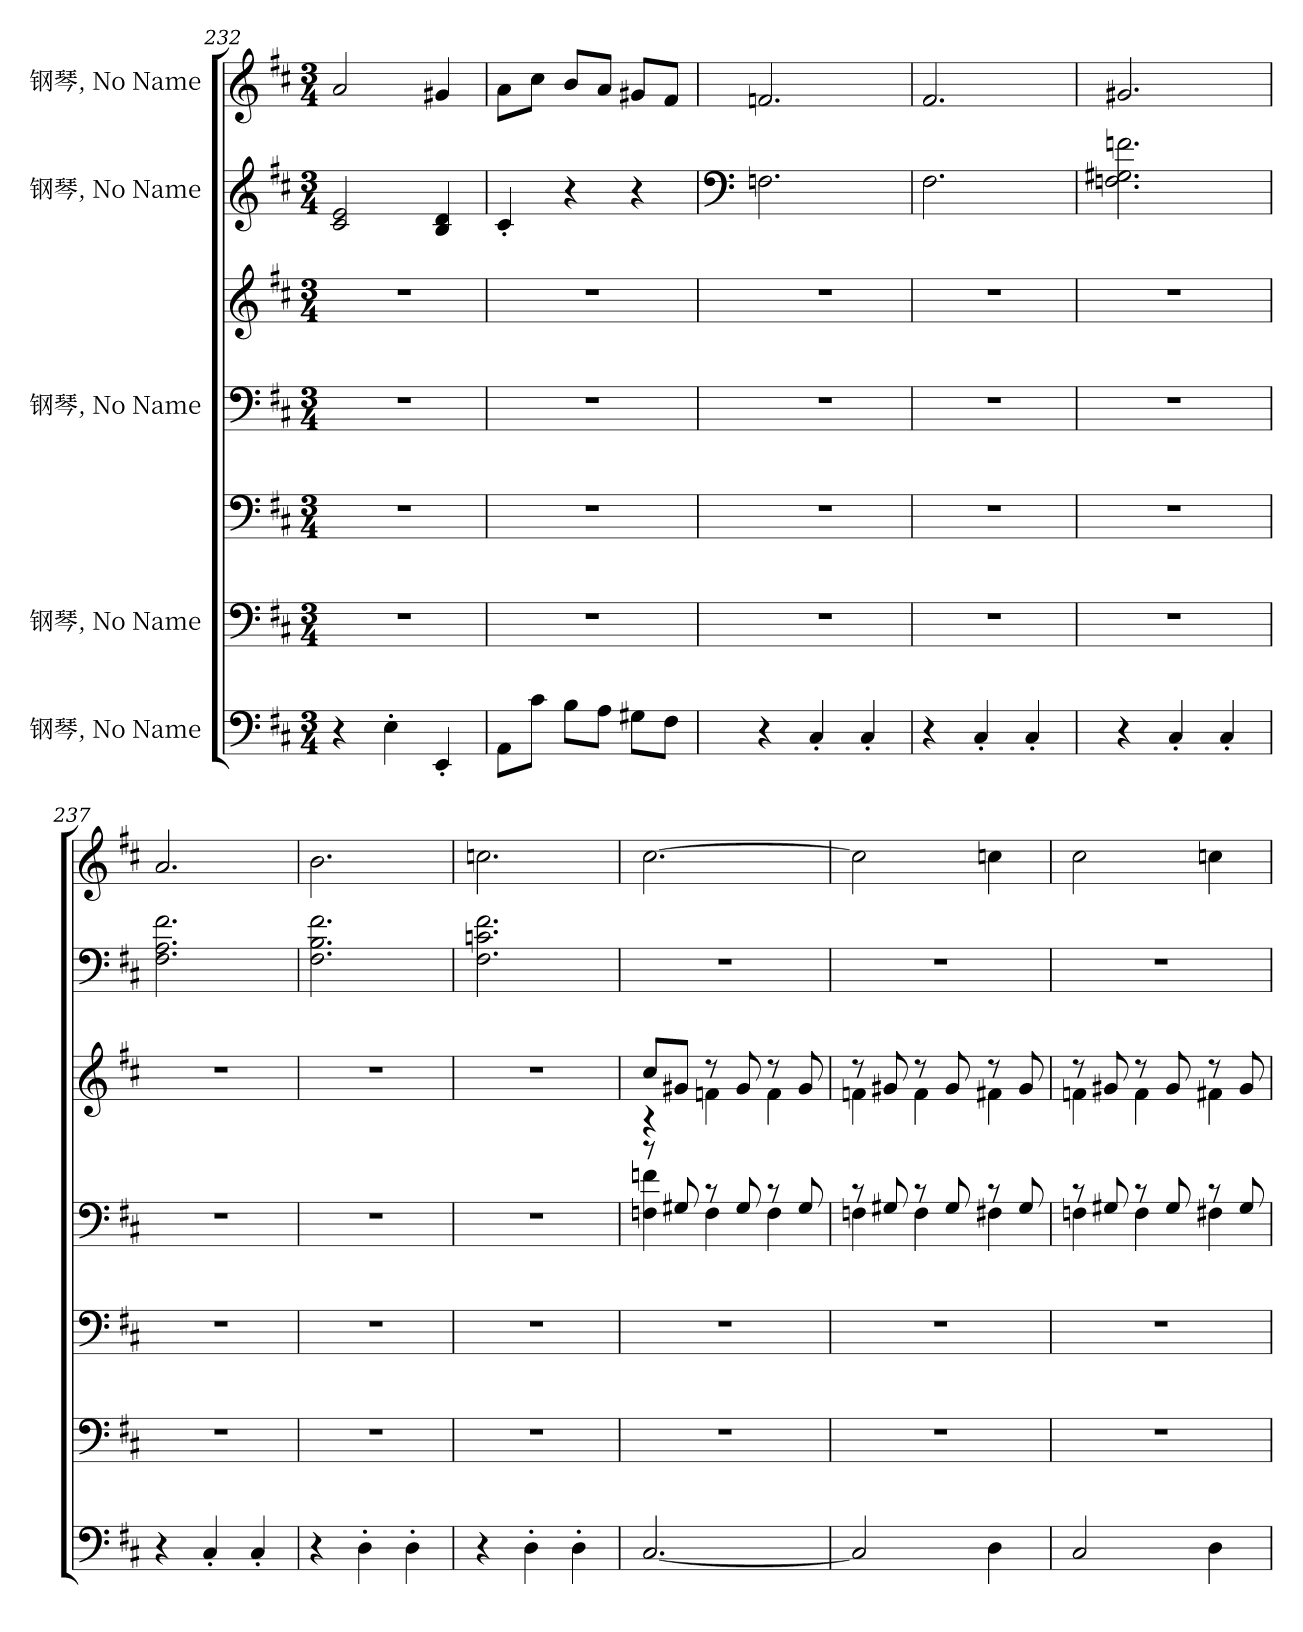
**kern	**kern	**kern	**kern	**kern	**kern	**kern
*part5	*part4	*part4	*part3	*part3	*part2	*part1
*staff7	*staff6	*staff5	*staff4	*staff3	*staff2	*staff1
*I"钢琴, No Name	*I"钢琴, No Name	*	*I"钢琴, No Name	*	*I"钢琴, No Name	*I"钢琴, No Name
*clefF4	*clefF4	*clefF4	*clefF4	*clefG2	*clefG2	*clefG2
*k[f#c#]	*k[f#c#]	*k[f#c#]	*k[f#c#]	*k[f#c#]	*k[f#c#]	*k[f#c#]
*M3/4	*M3/4	*M3/4	*M3/4	*M3/4	*M3/4	*M3/4
=232	=232	=232	=232	=232	=232	=232
4r	2.r	2.r	2.r	2.r	2c#/ 2e/	2a/
4E'\	.	.	.	.	.	.
4EE'/	.	.	.	.	4B/ 4d/	4g#X/
!!LO:PB:g=z
=233	=233	=233	=233	=233	=233	=233
*	*	*	*	*	*	*MM199
8AA\L	2.r	2.r	2.r	2.r	4c#'/	8a\L
8c#\J	.	.	.	.	.	8cc#\J
8B\L	.	.	.	.	4r	8b/L
8A\J	.	.	.	.	.	8a/J
8G#X\L	.	.	.	.	4r	8g#X/L
*	*	*	*	*	*	*MM190
8F#\J	.	.	.	.	.	8f#/J
=234	=234	=234	=234	=234	=234	=234
*	*	*	*	*	*clefF4	*
*	*	*	*	*	*	*MM199
4r	2.r	2.r	2.r	2.r	2.Fn\	2.fn/
4C#'/	.	.	.	.	.	.
4C#'/	.	.	.	.	.	.
=235	=235	=235	=235	=235	=235	=235
4r	2.r	2.r	2.r	2.r	2.F#\	2.f#/
4C#'/	.	.	.	.	.	.
4C#'/	.	.	.	.	.	.
=236	=236	=236	=236	=236	=236	=236
4r	2.r	2.r	2.r	2.r	2.Fn\ 2.G#X\ 2.fn\	2.g#X/
4C#'/	.	.	.	.	.	.
4C#'/	.	.	.	.	.	.
=237	=237	=237	=237	=237	=237	=237
4r	2.r	2.r	2.r	2.r	2.F#\ 2.A\ 2.f#\	2.a/
4C#'/	.	.	.	.	.	.
4C#'/	.	.	.	.	.	.
=238	=238	=238	=238	=238	=238	=238
4r	2.r	2.r	2.r	2.r	2.F#\ 2.B\ 2.f#\	2.b\
4D'\	.	.	.	.	.	.
4D'\	.	.	.	.	.	.
=239	=239	=239	=239	=239	=239	=239
4r	2.r	2.r	2.r	2.r	2.F#\ 2.cn\ 2.f#\	2.ccn\
4D'\	.	.	.	.	.	.
4D'\	.	.	.	.	.	.
!!LO:PB:g=z
=240	=240	=240	=240	=240	=240	=240
*	*	*	*^	*^	*	*
[2.C#/	2.r	2.r	8r	4Fn\ 4fn\	8cc#/L	4r	2.r	[2.cc#\
.	.	.	8G#X/	.	8g#X/J	.	.	.
.	.	.	8r	4F\	8r	4fn\	.	.
.	.	.	8G#/	.	8g#/	.	.	.
.	.	.	8r	4F\	8r	4f\	.	.
.	.	.	8G#/	.	8g#/	.	.	.
=241	=241	=241	=241	=241	=241	=241	=241	=241
2C#/]	2.r	2.r	8r	4Fn\	8r	4fn\	2.r	2cc#\]
.	.	.	8G#X/	.	8g#X/	.	.	.
.	.	.	8r	4F\	8r	4f\	.	.
.	.	.	8G#/	.	8g#/	.	.	.
4D\	.	.	8r	4F#X\	8r	4f#X\	.	4ccn\
.	.	.	8G#/	.	8g#/	.	.	.
=242	=242	=242	=242	=242	=242	=242	=242	=242
2C#/	2.r	2.r	8r	4Fn\	8r	4fn\	2.r	2cc#\
.	.	.	8G#X/	.	8g#X/	.	.	.
.	.	.	8r	4F\	8r	4f\	.	.
.	.	.	8G#/	.	8g#/	.	.	.
4D\	.	.	8r	4F#X\	8r	4f#X\	.	4ccn\
.	.	.	8G#/	.	8g#/	.	.	.
*	*	*	*v	*v	*	*	*	*
*	*	*	*	*v	*v	*	*
=	=	=	=	=	=	=
*-	*-	*-	*-	*-	*-	*-
